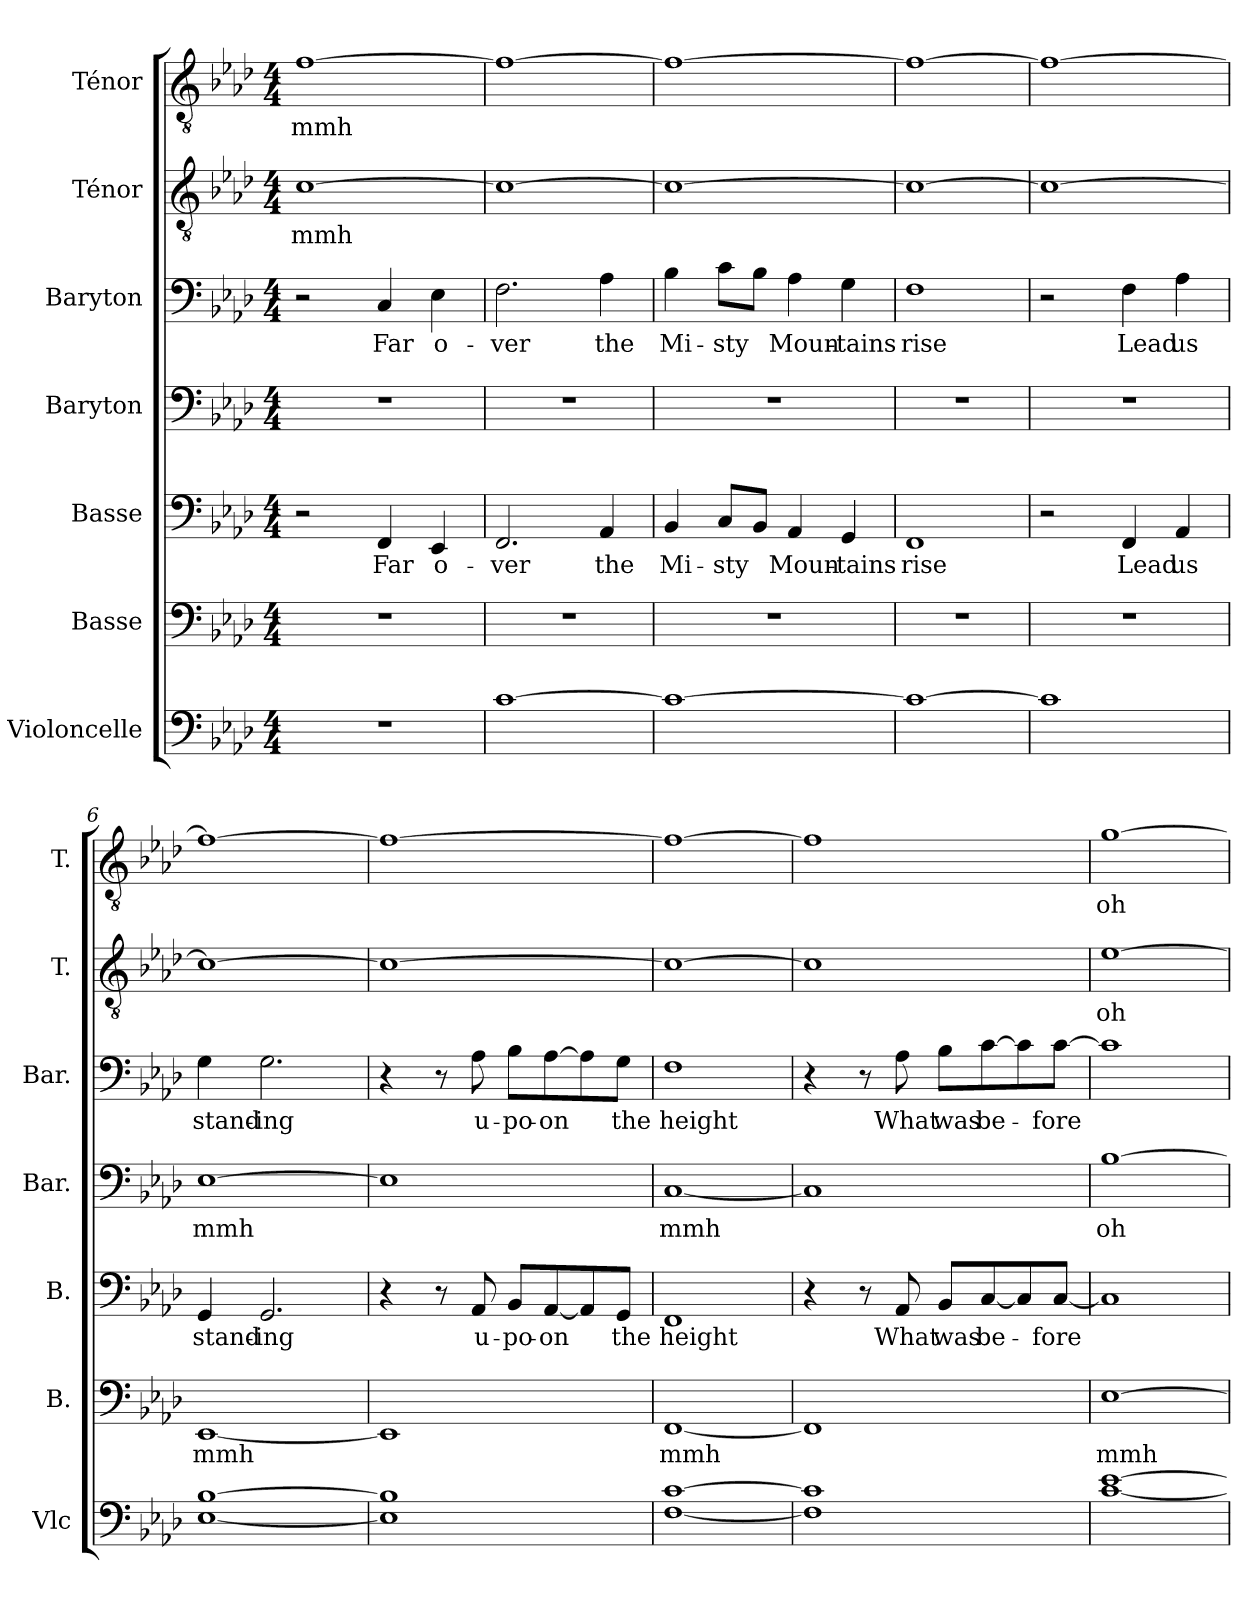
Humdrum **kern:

**kern	**kern	**text	**kern	**text	**kern	**text	**kern	**text	**kern	**text	**kern	**text
*part7	*part6	*part6	*part5	*part5	*part4	*part4	*part3	*part3	*part2	*part2	*part1	*part1
*staff7	*staff6	*staff6	*staff5	*staff5	*staff4	*staff4	*staff3	*staff3	*staff2	*staff2	*staff1	*staff1
*I"Violoncelle	*I"Basse	*	*I"Basse	*	*I"Baryton	*	*I"Baryton	*	*I"Ténor	*	*I"Ténor	*
*I'Vlc	*I'B.	*	*I'B.	*	*I'Bar.	*	*I'Bar.	*	*I'T.	*	*I'T.	*
*clefF4	*clefF4	*	*clefF4	*	*clefF4	*	*clefF4	*	*clefGv2	*	*clefGv2	*
*k[b-e-a-d-]	*k[b-e-a-d-]	*	*k[b-e-a-d-]	*	*k[b-e-a-d-]	*	*k[b-e-a-d-]	*	*k[b-e-a-d-]	*	*k[b-e-a-d-]	*
*M4/4	*M4/4	*	*M4/4	*	*M4/4	*	*M4/4	*	*M4/4	*	*M4/4	*
*MM128	*MM128	*	*MM128	*	*MM128	*	*MM128	*	*MM128	*	*MM128	*
=1	=1	=1	=1	=1	=1	=1	=1	=1	=1	=1	=1	=1
!	!	!	!	!	!	!	!	!	!	!LO:LY:b	!	!LO:LY:b
1r	1r	.	2r	.	1r	.	2r	.	[1c	mmh	[1f	mmh
!	!	!	!	!LO:LY:b	!	!	!	!LO:LY:b	!	!	!	!
.	.	.	4FF/	Far	.	.	4C/	Far	.	.	.	.
!	!	!	!	!LO:LY:b	!	!	!	!LO:LY:b	!	!	!	!
.	.	.	4EE-/	o-	.	.	4E-\	o-	.	.	.	.
=2	=2	=2	=2	=2	=2	=2	=2	=2	=2	=2	=2	=2
!	!	!	!	!LO:LY:b	!	!	!	!LO:LY:b	!	!	!	!
[1c	1r	.	2.FF/	-ver	1r	.	2.F\	-ver	1c_	.	1f_	.
!	!	!	!	!LO:LY:b	!	!	!	!LO:LY:b	!	!	!	!
.	.	.	4AA-/	the	.	.	4A-\	the	.	.	.	.
=3	=3	=3	=3	=3	=3	=3	=3	=3	=3	=3	=3	=3
!	!	!	!	!LO:LY:b	!	!	!	!LO:LY:b	!	!	!	!
1c_	1r	.	4BB-/	Mi-	1r	.	4B-\	Mi-	1c_	.	1f_	.
!	!	!	!	!LO:LY:b	!	!	!	!LO:LY:b	!	!	!	!
.	.	.	8C/L	sty	.	.	8c\L	sty	.	.	.	.
.	.	.	8BB-/J	.	.	.	8B-\J	.	.	.	.	.
!	!	!	!	!LO:LY:b	!	!	!	!LO:LY:b	!	!	!	!
.	.	.	4AA-/	Moun-	.	.	4A-\	Moun-	.	.	.	.
!	!	!	!	!LO:LY:b	!	!	!	!LO:LY:b	!	!	!	!
.	.	.	4GG/	-tains	.	.	4G\	-tains	.	.	.	.
=4	=4	=4	=4	=4	=4	=4	=4	=4	=4	=4	=4	=4
!	!	!	!	!LO:LY:b	!	!	!	!LO:LY:b	!	!	!	!
1c_	1r	.	1FF	rise	1r	.	1F	rise	1c_	.	1f_	.
!!LO:LB:g=z
=5	=5	=5	=5	=5	=5	=5	=5	=5	=5	=5	=5	=5
1c]	1r	.	2r	.	1r	.	2r	.	1c_	.	1f_	.
!	!	!	!	!LO:LY:b	!	!	!	!LO:LY:b	!	!	!	!
.	.	.	4FF/	Lead	.	.	4F\	Lead	.	.	.	.
!	!	!	!	!LO:LY:b	!	!	!	!LO:LY:b	!	!	!	!
.	.	.	4AA-/	us	.	.	4A-\	us	.	.	.	.
=6	=6	=6	=6	=6	=6	=6	=6	=6	=6	=6	=6	=6
!	!	!LO:LY:b	!	!LO:LY:b	!	!LO:LY:b	!	!LO:LY:b	!	!	!	!
[1E- [1B-	[1EE-	mmh	4GG/	stand-	[1E-	mmh	4G\	stand-	1c_	.	1f_	.
!	!	!	!	!LO:LY:b	!	!	!	!LO:LY:b	!	!	!	!
.	.	.	2.GG/	-ing	.	.	2.G\	-ing	.	.	.	.
=7	=7	=7	=7	=7	=7	=7	=7	=7	=7	=7	=7	=7
1E-] 1B-]	1EE-]	.	4r	.	1E-]	.	4r	.	1c_	.	1f_	.
.	.	.	8r	.	.	.	8r	.	.	.	.	.
!	!	!	!	!LO:LY:b	!	!	!	!LO:LY:b	!	!	!	!
.	.	.	8AA-/	u-	.	.	8A-\	u-	.	.	.	.
!	!	!	!	!LO:LY:b	!	!	!	!LO:LY:b	!	!	!	!
.	.	.	8BB-/L	-po-	.	.	8B-\L	-po-	.	.	.	.
!	!	!	!	!LO:LY:b	!	!	!	!LO:LY:b	!	!	!	!
.	.	.	[8AA-/	-on	.	.	[8A-\	-on	.	.	.	.
.	.	.	8AA-/]	.	.	.	8A-\]	.	.	.	.	.
!	!	!	!	!LO:LY:b	!	!	!	!LO:LY:b	!	!	!	!
.	.	.	8GG/J	the	.	.	8G\J	the	.	.	.	.
=8	=8	=8	=8	=8	=8	=8	=8	=8	=8	=8	=8	=8
!	!	!LO:LY:b	!	!LO:LY:b	!	!LO:LY:b	!	!LO:LY:b	!	!	!	!
[1F [1c	[1FF	mmh	1FF	height	[1C	mmh	1F	height	1c_	.	1f_	.
!!LO:PB:g=z
=9	=9	=9	=9	=9	=9	=9	=9	=9	=9	=9	=9	=9
1F] 1c]	1FF]	.	4r	.	1C]	.	4r	.	1c]	.	1f]	.
.	.	.	8r	.	.	.	8r	.	.	.	.	.
!	!	!	!	!LO:LY:b	!	!	!	!LO:LY:b	!	!	!	!
.	.	.	8AA-/	What	.	.	8A-\	What	.	.	.	.
!	!	!	!	!LO:LY:b	!	!	!	!LO:LY:b	!	!	!	!
.	.	.	8BB-/L	was	.	.	8B-\L	was	.	.	.	.
!	!	!	!	!LO:LY:b	!	!	!	!LO:LY:b	!	!	!	!
.	.	.	[8C/	be-	.	.	[8c\	be-	.	.	.	.
.	.	.	8C/]	.	.	.	8c\]	.	.	.	.	.
!	!	!	!	!LO:LY:b	!	!	!	!LO:LY:b	!	!	!	!
.	.	.	[8C/J	-fore	.	.	[8c\J	-fore	.	.	.	.
=10	=10	=10	=10	=10	=10	=10	=10	=10	=10	=10	=10	=10
!	!	!LO:LY:b	!	!	!	!LO:LY:b	!	!	!	!LO:LY:b	!	!LO:LY:b
[1c [1e-	[1E-	mmh	1C]	.	[1B-	oh	1c]	.	[1e-	oh	[1g	oh
=	=	=	=	=	=	=	=	=	=	=	=	=
*-	*-	*-	*-	*-	*-	*-	*-	*-	*-	*-	*-	*-
